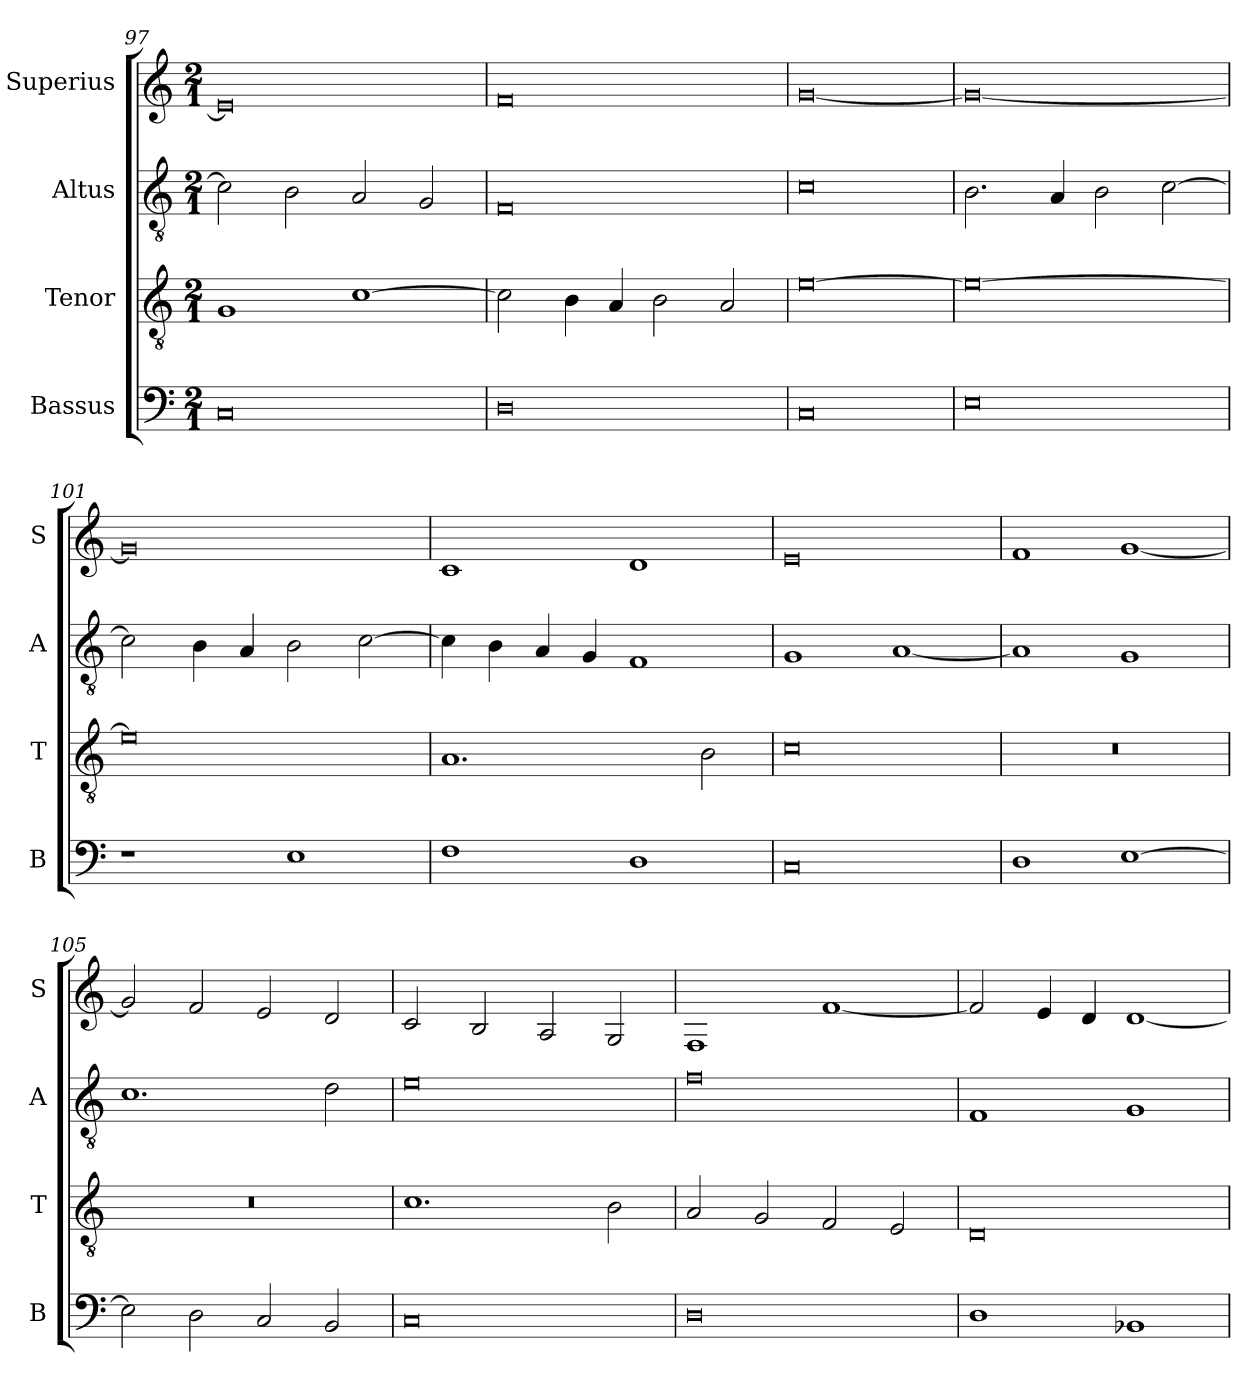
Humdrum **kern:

**kern	**kern	**kern	**kern
*part4	*part3	*part2	*part1
*staff4	*staff3	*staff2	*staff1
*I"Bassus	*I"Tenor	*I"Altus	*I"Superius
*I'B	*I'T	*I'A	*I'S
*clefF4	*clefGv2	*clefGv2	*clefG2
*k[]	*k[]	*k[]	*k[]
*M2/1	*M2/1	*M2/1	*M2/1
=97	=97	=97	=97
0C	1G	2c\]	0e]
.	.	2B\	.
.	[1c	2A/	.
.	.	2G/	.
=98	=98	=98	=98
0D	2c\]	0F	0f
.	4B\	.	.
.	4A/	.	.
.	2B\	.	.
.	2A/	.	.
=99	=99	=99	=99
0C	[0e	0c	[0g
=100	=100	=100	=100
0E	0e_	2.B\	0g_
.	.	4A/	.
.	.	2B\	.
.	.	[2c\	.
=101	=101	=101	=101
1r	0e]	2c\]	0g]
.	.	4B\	.
.	.	4A/	.
1E	.	2B\	.
.	.	[2c\	.
=102	=102	=102	=102
1F	1.A	4c\]	1c
.	.	4B\	.
.	.	4A/	.
.	.	4G/	.
1D	.	1F	1d
.	2B\	.	.
=103	=103	=103	=103
0C	0c	1G	0e
.	.	[1A	.
=104	=104	=104	=104
1D	0r	1A]	1f
[1E	.	1G	[1g
=105	=105	=105	=105
2E\]	0r	1.c	2g/]
2D\	.	.	2f/
2C/	.	.	2e/
2BB/	.	2d\	2d/
=106	=106	=106	=106
0C	1.c	0e	2c/
.	.	.	2B/
.	.	.	2A/
.	2B\	.	2G/
=107	=107	=107	=107
0D	2A/	0f	1F
.	2G/	.	.
.	2F/	.	[1f
.	2E/	.	.
=108	=108	=108	=108
1D	0D	1F	2f/]
.	.	.	4e/
.	.	.	4d/
1BB-X	.	1G	[1d
=	=	=	=
*-	*-	*-	*-
